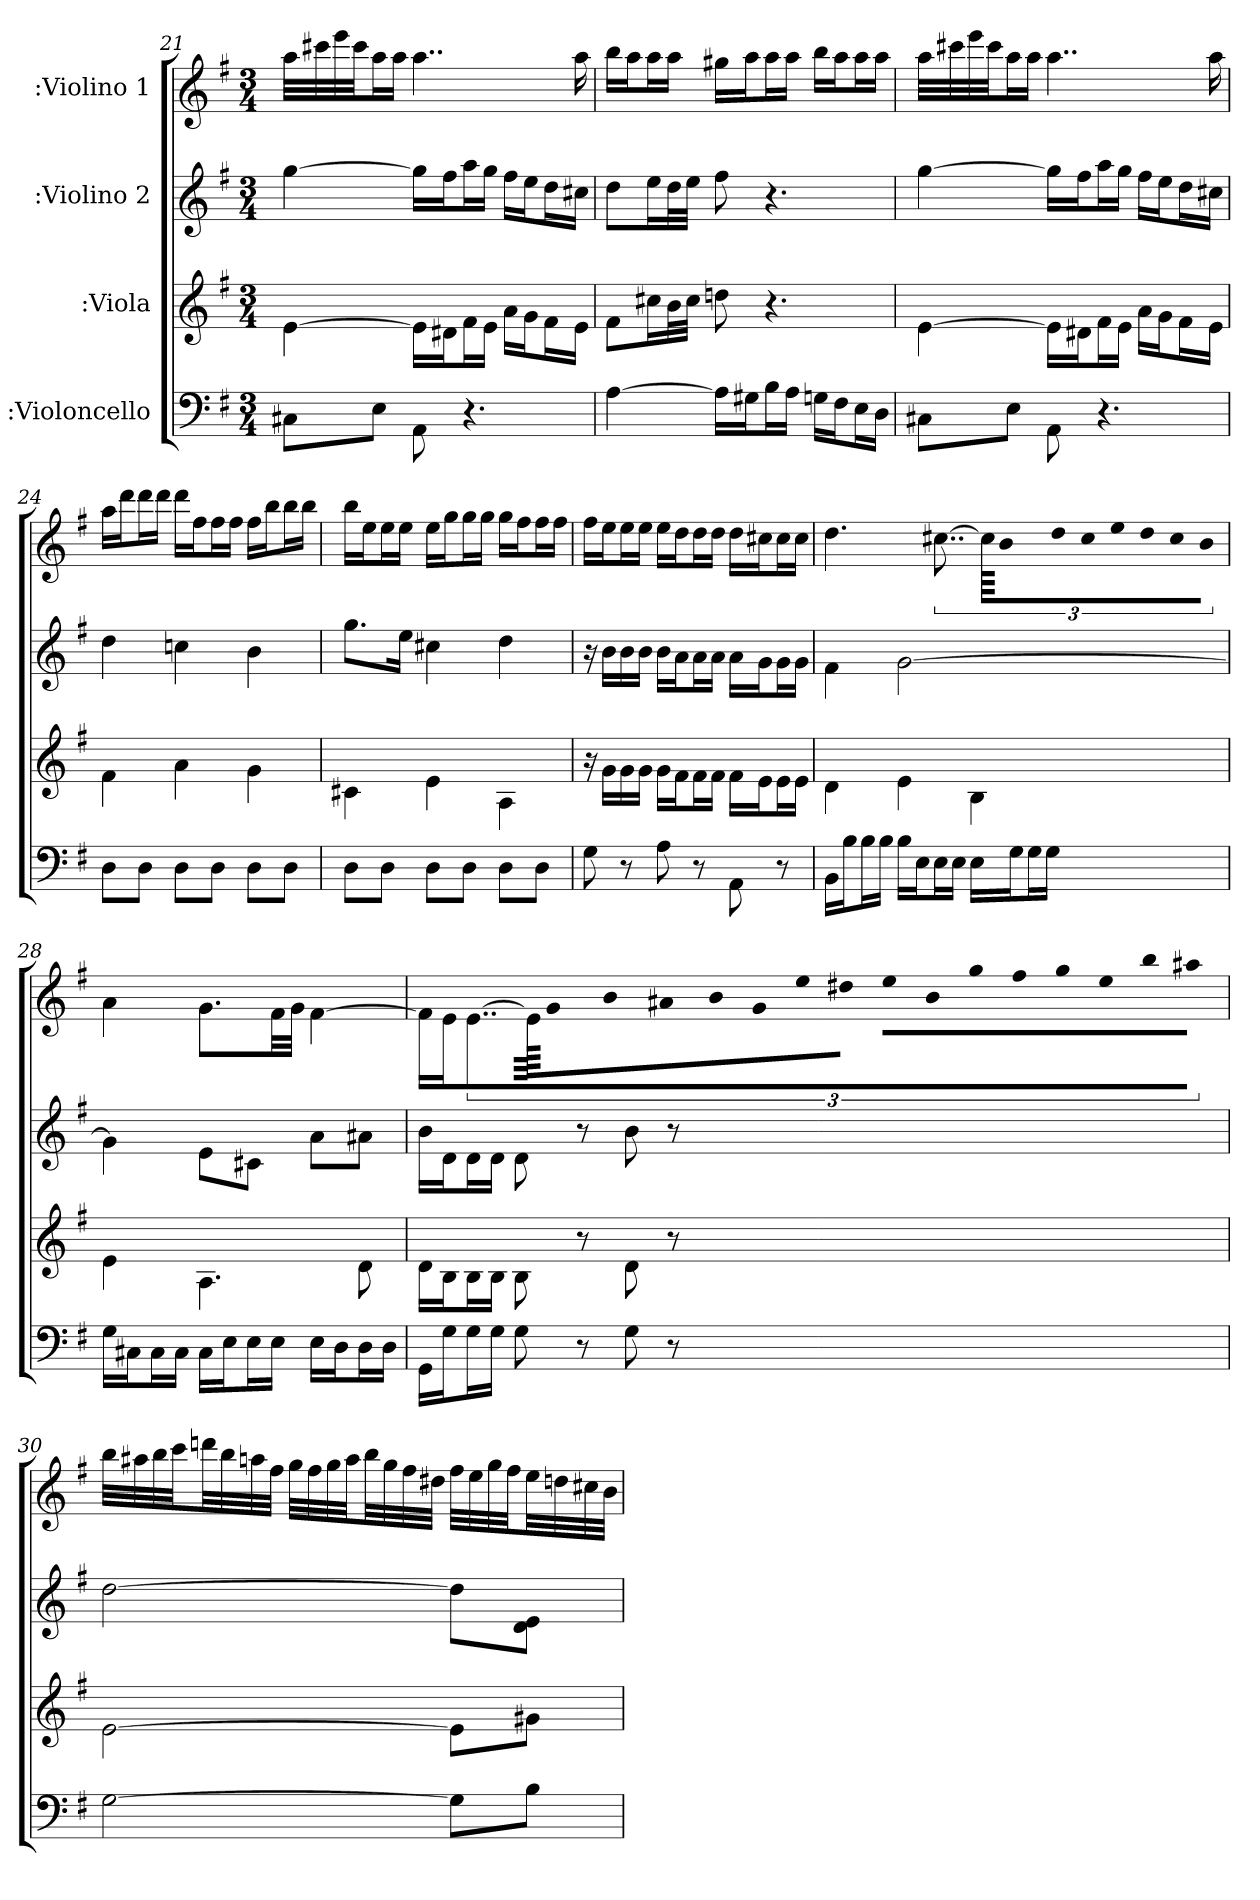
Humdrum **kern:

**kern	**kern	**kern	**kern
*part4	*part3	*part2	*part1
*staff4	*staff3	*staff2	*staff1
*I":Violoncello	*I":Viola	*I":Violino 2	*I":Violino 1
*k[f#]	*k[f#]	*k[f#]	*k[f#]
*G:	*G:	*G:	*G:
*M3/4	*M3/4	*M3/4	*M3/4
=21	=21	=21	=21
8C#X\L	[4e\	[4gg\	32aa\LLL
.	.	.	32ccc#X\
.	.	.	32eee\
.	.	.	32ccc#\JJ
8E\J	.	.	16aa\L
.	.	.	16aa\JJ
8AA\	16e\LL]	16gg\LL]	4..aa\
.	16d#X\J	16ff#\J	.
4.r	16f#\L	16aa\L	.
.	16e\JJ	16gg\JJ	.
.	16a\LL	16ff#\LL	.
.	16g\J	16ee\J	.
.	16f#\L	16dd\L	.
.	16e\JJ	16cc#X\JJ	16aa\
=22	=22	=22	=22
[4A\	8f#\L	8dd\L	16bb\LL
.	.	.	16aa\J
.	16cc#X\L	16ee\L	16aa\L
.	32b\L	32dd\L	16aa\JJ
.	32cc#\JJJ	32ee\JJJ	.
16A\LL]	8ddn\	8ff#\	16gg#X\LL
16G#X\J	.	.	16aa\J
16B\L	4.r	4.r	16aa\L
16A\JJ	.	.	16aa\JJ
16Gn\LL	.	.	16bb\LL
16F#\J	.	.	16aa\J
16E\L	.	.	16aa\L
16D\JJ	.	.	16aa\JJ
=23	=23	=23	=23
8C#X\L	[4e\	[4gg\	32aa\LLL
.	.	.	32ccc#X\
.	.	.	32eee\
.	.	.	32ccc#\JJ
8E\J	.	.	16aa\L
.	.	.	16aa\JJ
8AA\	16e\LL]	16gg\LL]	4..aa\
.	16d#X\J	16ff#\J	.
4.r	16f#\L	16aa\L	.
.	16e\JJ	16gg\JJ	.
.	16a\LL	16ff#\LL	.
.	16g\J	16ee\J	.
.	16f#\L	16dd\L	.
.	16e\JJ	16cc#X\JJ	16aa\
=24	=24	=24	=24
8D\L	4f#\	4dd\	16aa\LL
.	.	.	16ddd\J
8D\J	.	.	16ddd\L
.	.	.	16ddd\JJ
8D\L	4a\	4ccn\	16ddd\LL
.	.	.	16ff#\J
8D\J	.	.	16ff#\L
.	.	.	16ff#\JJ
8D\L	4g\	4b\	16ff#\LL
.	.	.	16bb\J
8D\J	.	.	16bb\L
.	.	.	16bb\JJ
=25	=25	=25	=25
8D\L	4c#X\	8.gg\L	16bb\LL
.	.	.	16ee\J
8D\J	.	.	16ee\L
.	.	16ee\Jk	16ee\JJ
8D\L	4e\	4cc#X\	16ee\LL
.	.	.	16gg\J
8D\J	.	.	16gg\L
.	.	.	16gg\JJ
8D\L	4A\	4dd\	16gg\LL
.	.	.	16ff#\J
8D\J	.	.	16ff#\L
.	.	.	16ff#\JJ
=26	=26	=26	=26
8G\	16r	16r	16ff#\LL
.	16g\LL	16b\LL	16ee\J
8r	16g\	16b\	16ee\L
.	16g\JJ	16b\JJ	16ee\JJ
8A\	16g\LL	16b\LL	16ee\LL
.	16f#\J	16a\J	16dd\J
8r	16f#\L	16a\L	16dd\L
.	16f#\JJ	16a\JJ	16dd\JJ
8AA\	16f#\LL	16a\LL	16dd\LL
.	16e\J	16g\J	16cc#X\J
8r	16e\L	16g\L	16cc#\L
.	16e\JJ	16g\JJ	16cc#\JJ
=27	=27	=27	=27
16BB\LL	4d\	4f#\	4.dd\
16B\J	.	.	.
16B\L	.	.	.
16B\JJ	.	.	.
16B\LL	4e\	[2g\	.
16E\J	.	.	.
16E\L	.	.	[12..cc#X\
16E\JJ	.	.	.
16E\LL	4B\	.	.
.	.	.	96cc#\KLLL]
.	.	.	32b\
16G\J	.	.	32dd\
.	.	.	32cc#\JJ
16G\L	.	.	32ee\LL
.	.	.	32dd\
16G\JJ	.	.	32cc#\
.	.	.	32b\JJJ
=28	=28	=28	=28
16G\LL	4e\	4g\]	4a\
16C#X\J	.	.	.
16C#\L	.	.	.
16C#\JJ	.	.	.
16C#\LL	4.A\	8e\L	8.g\L
16E\J	.	.	.
16E\L	.	8c#X\J	.
16E\JJ	.	.	32f#\LL
.	.	.	32g\JJJ
16E\LL	.	8a\L	[4f#\
16D\J	.	.	.
16D\L	8d\	8a#X\J	.
16D\JJ	.	.	.
=29	=29	=29	=29
16GG\LL	16d\LL	16b\LL	16f#\LL]
16G\J	16B\J	16d\J	16e\J
16G\L	16B\L	16d\L	[12..e\J
16G\JJ	16B\JJ	16d\JJ	.
8G\	8B\	8d\	.
.	.	.	96e\KLLL]
.	.	.	32g\
.	.	.	32b\
.	.	.	32a#X\JJ
8r	8r	8r	32b\LL
.	.	.	32g\
.	.	.	32ee\
.	.	.	32dd#X\JJJ
8G\	8d\	8b\	32ee\LLL
.	.	.	32b\
.	.	.	32gg\
.	.	.	32ff#\JJ
8r	8r	8r	32gg\LL
.	.	.	32ee\
.	.	.	32bb\
.	.	.	32aa#\JJJ
=30	=30	=30	=30
[2G\	[2e\	[2dd\	32bb\LLL
.	.	.	32aa#X\
.	.	.	32bb\
.	.	.	32ccc\JJ
.	.	.	32dddn\LL
.	.	.	32bb\
.	.	.	32aan\
.	.	.	32ff#\JJJ
.	.	.	32gg\LLL
.	.	.	32ff#\
.	.	.	32gg\
.	.	.	32aa\JJ
.	.	.	32bb\LL
.	.	.	32gg\
.	.	.	32ff#\
.	.	.	32dd#X\JJJ
8G\L]	8e\L]	8dd\L]	32ff#\LLL
.	.	.	32ee\
.	.	.	32gg\
.	.	.	32ff#\JJ
8B\J	8g#X\J	8e\ 8d\J	32ee\LL
.	.	.	32ddn\
.	.	.	32cc#X\
.	.	.	32b\JJJ
=	=	=	=
*-	*-	*-	*-
